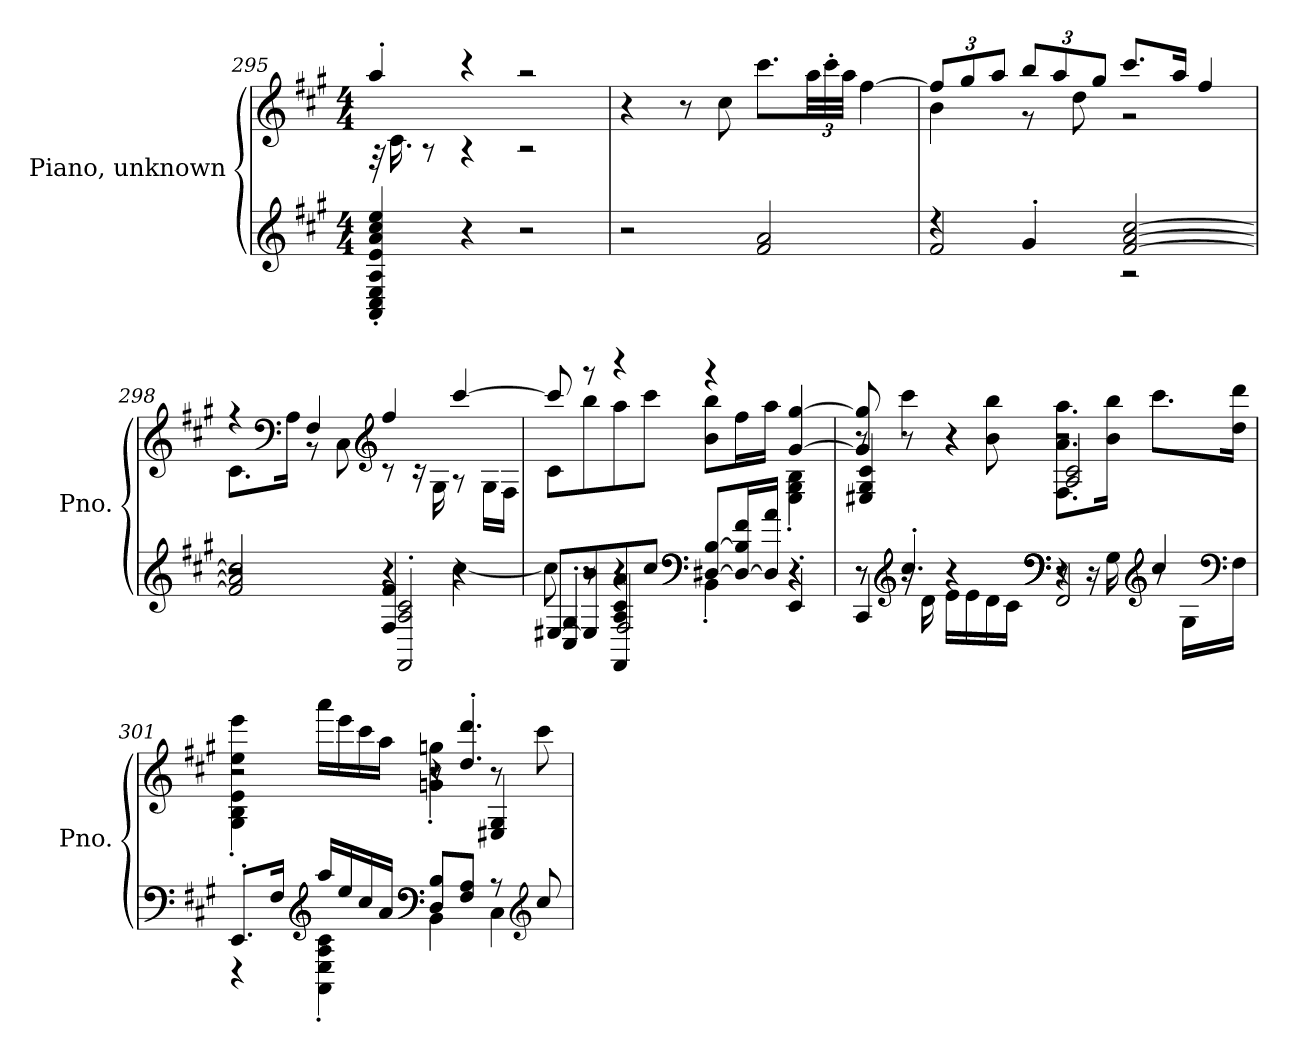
**kern	**kern
*part1	*part1
*staff2	*staff1
*I"Piano, unknown	*
*I'Pno.	*
*clefG2	*clefG2
*k[f#c#g#]	*k[f#c#g#]
*M4/4	*M4/4
=295	=295
*	*^
4AA/' 4C#/' 4E/' 4A/' 4e/' 4a/' 4cc#/' 4ee/'	4aa'/	32r
.	.	16.c#\
.	.	8r
4r	4r	4r
2r	2r	2r
*	*v	*v
!!LO:LB:g=z
=296	=296
2r	4r
.	8r
.	8cc#\
2f#/ 2a/	8.ccc#\L
*	*Xbrackettup
.	48aa\LL
.	48ccc#'\
.	48aa\JJJ
.	[4ff#\
=297	=297
*^	*^
4r	2f#/	12ff#/L]	4b\
.	.	12gg#/	.
.	.	12aa/J	.
4g#'/	.	12bb/L	8r
.	.	12aa/	.
.	.	.	8dd\
.	.	12gg#/J	.
[2f#/ [2a/ [2cc#/	2r	8.ccc#/L	2r
.	.	16aa/Jk	.
.	.	4ff#/	.
=298	=298	=298	=298
*	*^	*	*
2f#/] 2a/] 2cc#/]	2r	2r	4r	8.c#\L
*	*	*	*clefF4	*
.	.	.	.	16A\Jk
.	.	.	4F#/	8r
.	.	.	.	8C#\
*	*	*	*clefG2	*
4F#/ 4f#/	4r	2FF#/' 2A/' 2c#/'	4ff#/	8r
.	.	.	.	16r
.	.	.	.	16G#\
4r	[4cc#\	.	[4ccc#/	8r
.	.	.	.	16G#\LL
.	.	.	.	16F#\JJ
!!LO:PB:g=z	!!
=299	=299	=299	=299	=299
[8E#X/L	8cc#\]	4C#/' 4G#/'	8ccc#/]	8c#\L
8E#/] 8b/	8r	.	8r	8bb\
8FF#/ 8A/ 8c#/ 8a/	4r	2F#/	4r	8aa\
8cc#/J	.	.	.	8ccc#\J
*clefF4	*	*	*	*
[8D#X/ [8B/L	4BB'\	.	4r	8b\ 8bb\L
16D#/_ 16B/] 16f#/L	.	.	.	16ff#\L
16D#/] 16a/JJ	.	.	.	16aa\JJ
4EE'/	4r	4r	[4g#/ [4gg#/	4E\' 4G#\' 4B\'
=300	=300	=300	=300	=300
*	*	*	*	*^
8r	8r	4CC#/	8g#/] 8gg#/]	8r	4E#X/ 4G#/ 4c#/
*clefG2	*	*	*	*	*
4.cc#'/	16r	.	8r	4ccc#\	.
.	16d\	.	.	.	.
.	16e\LL	4r	4r	.	4r
.	16e\	.	.	.	.
.	16d\	.	.	8b\ 8bb\	.
.	16c#\JJ	.	.	.	.
*clefF4	*	*	*	*	*
4r	8r	2FF#/	2r	8.F#\ 8.a\ 8.aa\L	2A/ 2c#/
.	16r	.	.	.	.
.	16G#\	.	.	16b\ 16bb\Jk	.
*clefG2	*	*	*	*	*
4cc#/	8r	.	.	8.ccc#\L	.
.	16G#\LL	.	.	.	.
*clefF4	*	*	*	*	*
.	16F#\JJ	.	.	16dd\ 16ddd\Jk	.
*	*v	*v	*	*	*
!!LO:LB:g=z	!!	!!
=301	=301	=301	=301	=301
8.EE'/L	4r	2r	4G#\' 4B\' 4e\' 4ee\' 4eee\'	2r
16F#/Jk	.	.	.	.
*clefG2	*	*	*	*
16aa/LL	4AA\' 4E\' 4A\' 4c#\'	.	16aaa\LL	.
16ee/	.	.	16eee\	.
16cc#/	.	.	16ccc#\	.
16a/JJ	.	.	16aa\JJ	.
*clefF4	*	*	*	*
8D/ 8B/L	4BB\	8r	4gn\' 4ggn\'	4r
8F#/ 8A/J	.	4.dd/' 4.ddd/'	.	.
8r	4C#\	.	8r	4E#X/ 4G#/
*clefG2	*	*	*	*
8cc#/	.	.	8ccc#\	.
*v	*v	*	*	*
*	*v	*v	*v
=	=
*-	*-
